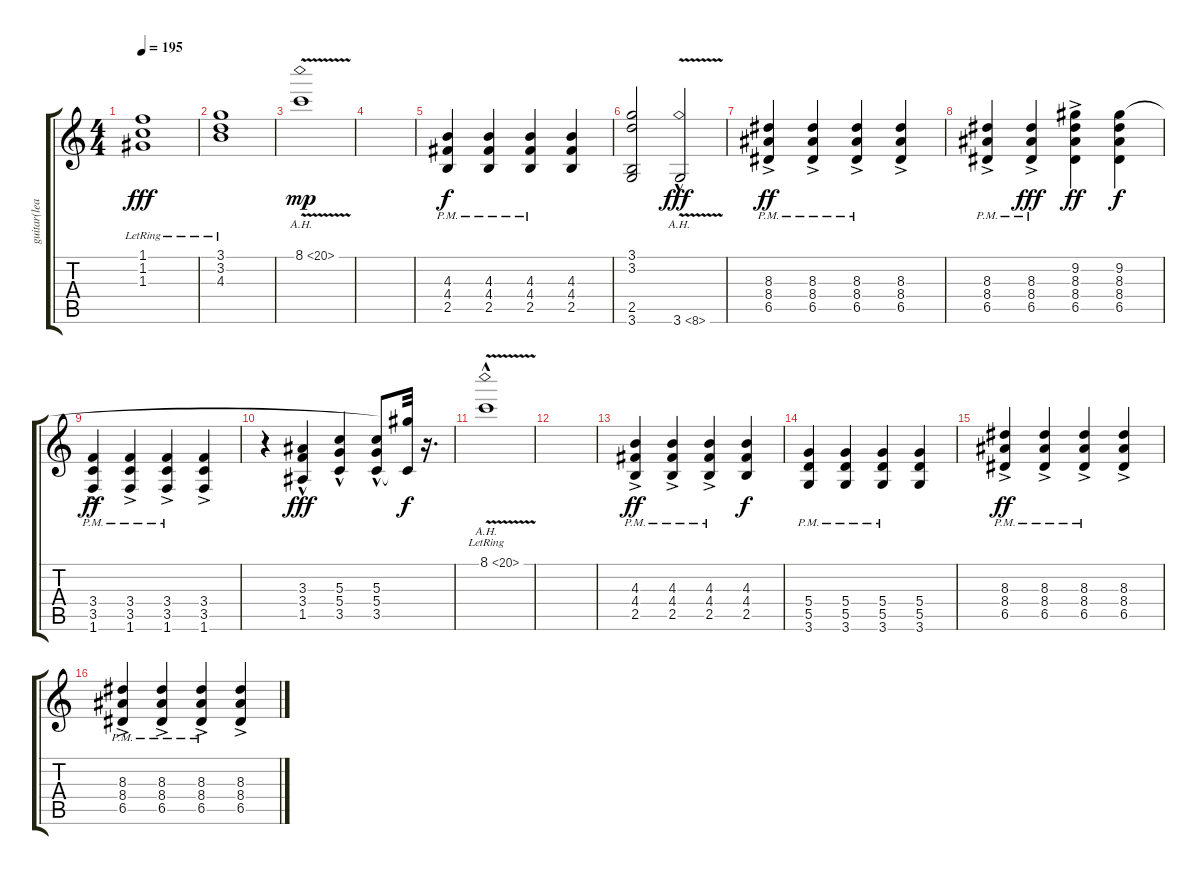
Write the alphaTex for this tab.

\track ("guitar(lead)" "guitar(lea") {instrument overdrivenguitar}
\staff {score tabs}
\tuning (E4 B3 G3 D3 A2 E2) {hide}
\ts (4 4)
\tempo 195
\clef g2
\ks c
(1.1{lr} 1.2{lr} 1.3{lr}).1{dy fff} |
(3.1{lr} 3.2{lr} 4.3{lr}).1 |
8.1{ah 12 v}.1{dy mp} |
|
(4.3{pm} 4.4{pm} 2.5{pm}).4{dy f} (4.3{pm} 4.4{pm} 2.5{pm}).4 (4.3{pm} 4.4{pm} 2.5{pm}).4 (4.3 4.4 2.5).4 |
(3.1 3.2 2.5 3.6).2 3.6{ah 5 v hac}.2{dy fff} |
(8.3{ac pm} 8.4{ac pm} 6.5{ac pm}).4{dy ff} (8.3{ac pm} 8.4{ac pm} 6.5{ac pm}).4 (8.3{ac pm} 8.4{ac pm} 6.5{ac pm}).4 (8.3{ac} 8.4{ac} 6.5{ac}).4 |
(8.3{ac pm} 8.4{ac pm} 6.5{ac pm}).4 (8.3{ac pm} 8.4{ac pm} 6.5{ac pm}).4{dy fff} (9.2{ac} 8.3{ac} 8.4{ac} 6.5{ac}).4{dy ff} (9.2 8.3 8.4 6.5).4{dy f} |
(3.4{ac pm} 3.5{ac pm} 1.6{ac pm}).4{dy ff} (3.4{ac pm} 3.5{ac pm} 1.6{ac pm}).4 (3.4{ac pm} 3.5{ac pm} 1.6{ac pm}).4 (3.4{ac} 3.5{ac} 1.6{ac}).4 |
r.4 (3.3{hac} 3.4{hac} 1.5{hac}).4{dy fff} (5.3{hac} 5.4{hac} 3.5{hac}).4 (5.3{hac} 5.4{hac} 3.5{hac}).8 (9.2{t} 3.5{t}).32{dy f} r.16{d} |
8.1{ah 12 v hac lr}.1 |
|
(4.3{ac pm} 4.4{ac pm} 2.5{ac pm}).4{dy ff} (4.3{ac pm} 4.4{ac pm} 2.5{ac pm}).4 (4.3{ac pm} 4.4{ac pm} 2.5{ac pm}).4 (4.3 4.4 2.5).4{dy f} |
(5.4{pm} 5.5{pm} 3.6{pm}).4 (5.4{pm} 5.5{pm} 3.6{pm}).4 (5.4{pm} 5.5{pm} 3.6{pm}).4 (5.4 5.5 3.6).4 |
(8.3{ac pm} 8.4{ac pm} 6.5{ac pm}).4{dy ff} (8.3{ac pm} 8.4{ac pm} 6.5{ac pm}).4 (8.3{ac pm} 8.4{ac pm} 6.5{ac pm}).4 (8.3{ac} 8.4{ac} 6.5{ac}).4 |
(8.3{ac pm} 8.4{ac pm} 6.5{ac pm}).4 (8.3{ac pm} 8.4{ac pm} 6.5{ac pm}).4 (8.3{ac pm} 8.4{ac pm} 6.5{ac pm}).4 (8.3{ac} 8.4{ac} 6.5{ac}).4
